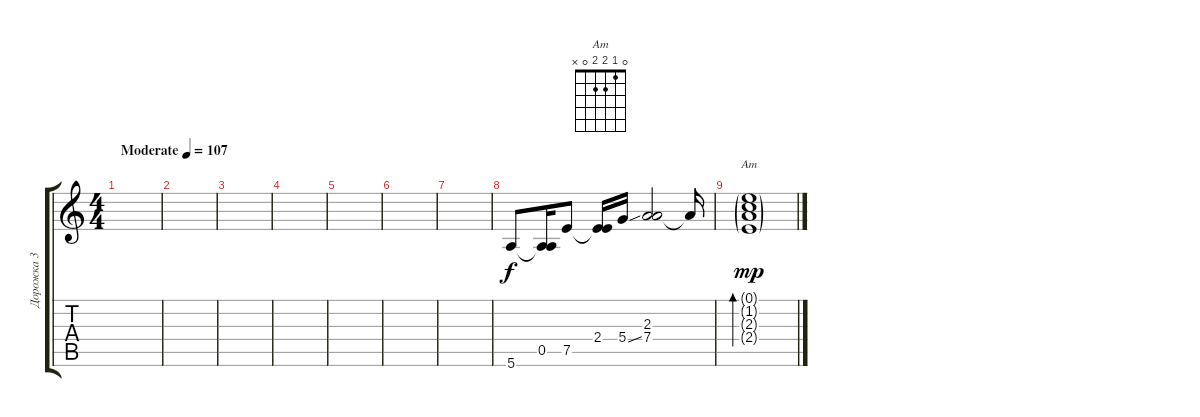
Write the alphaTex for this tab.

\track ("Дорожка 3" "Дорожка 3") {instrument electricguitarclean}
\staff {score tabs}
\tuning (E4 B3 G3 D3 A2 E2) {hide}
\chord ("Am" 0 1 2 2 0 x)
\ts (4 4)
\tempo (107 "Moderate")
\clef g2
\ks c
|
|
|
|
|
|
|
5.6.8 (0.5 5.6{t}).16 7.5.8 (2.4 7.5{t}).16 5.4{ss}.16 (2.3 7.4).2 7.4{t}.16 |
(0.1{g} 1.2{g} 2.3{g} 2.4{g}).1{bd 240 ch "Am" dy mp}
